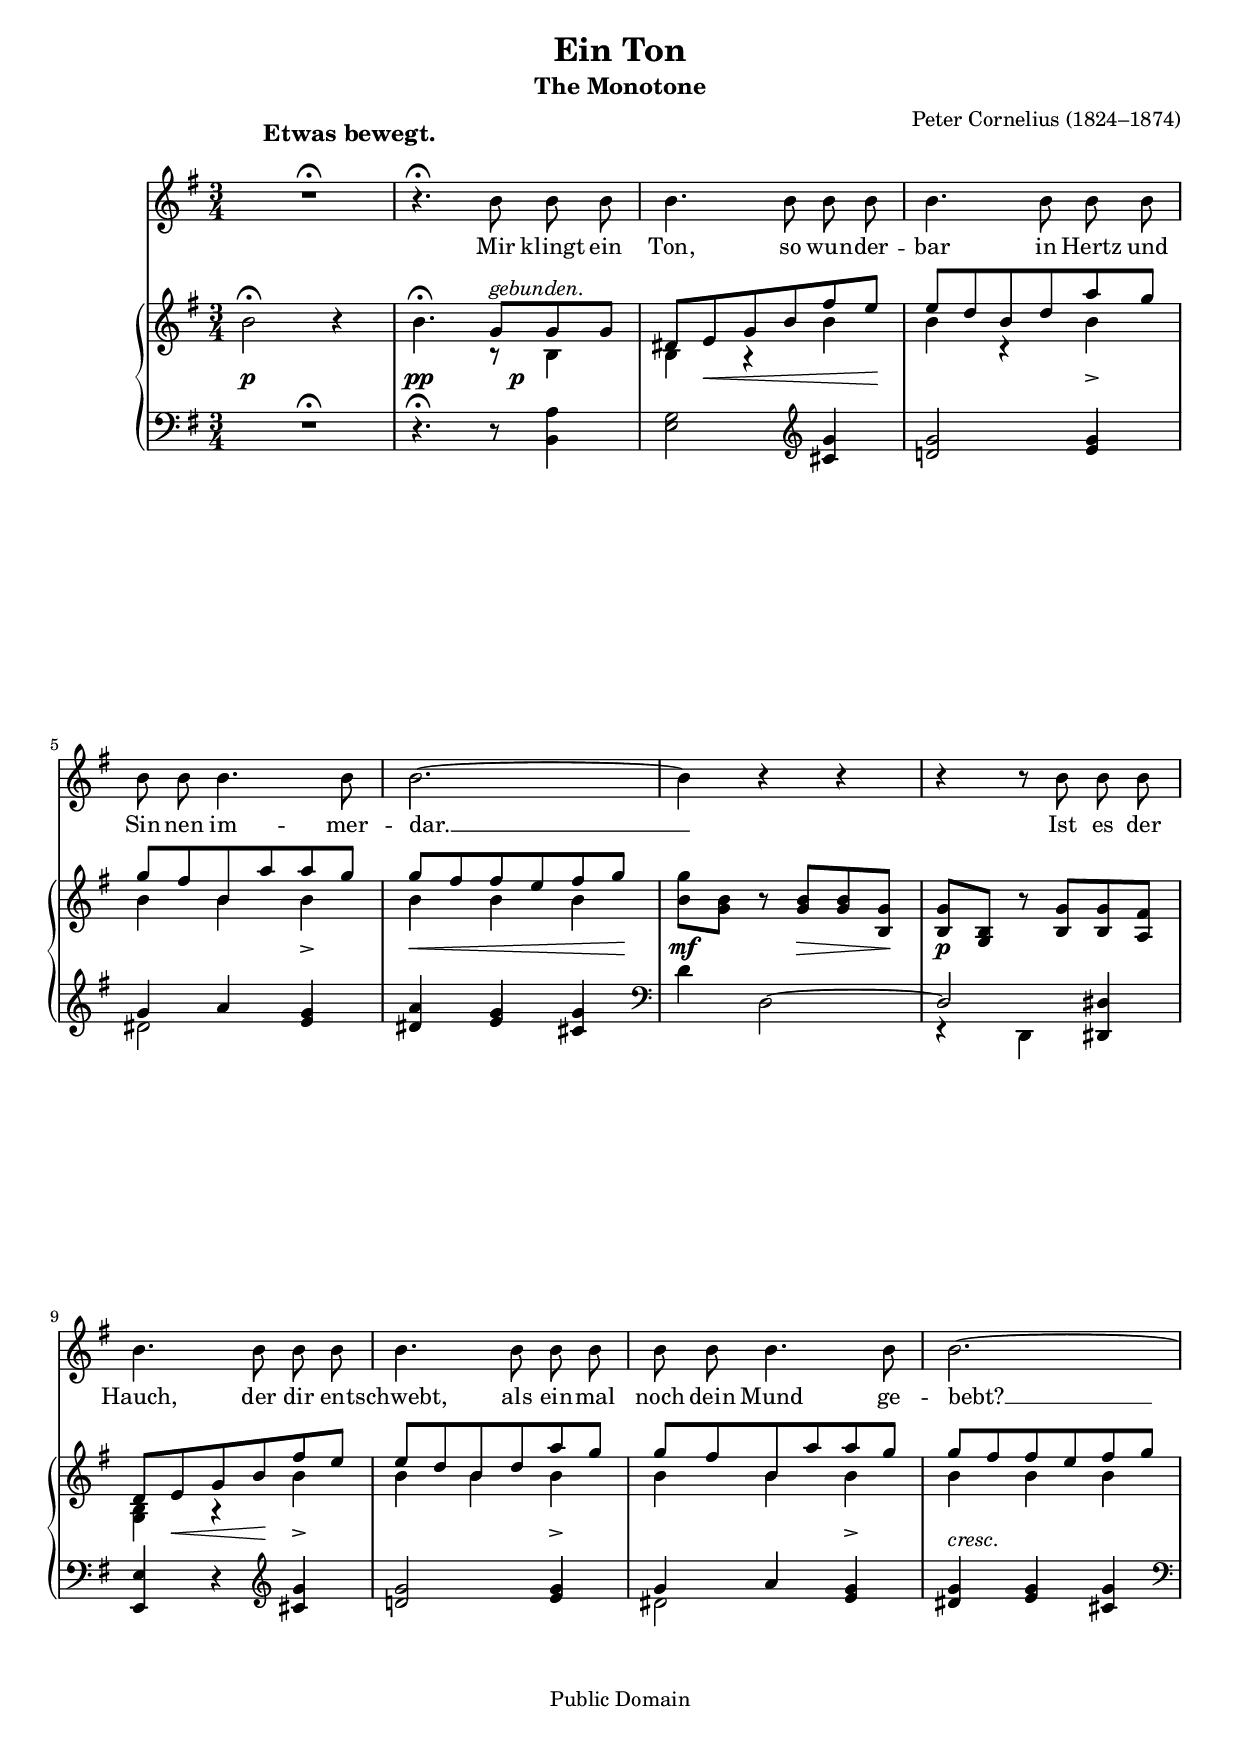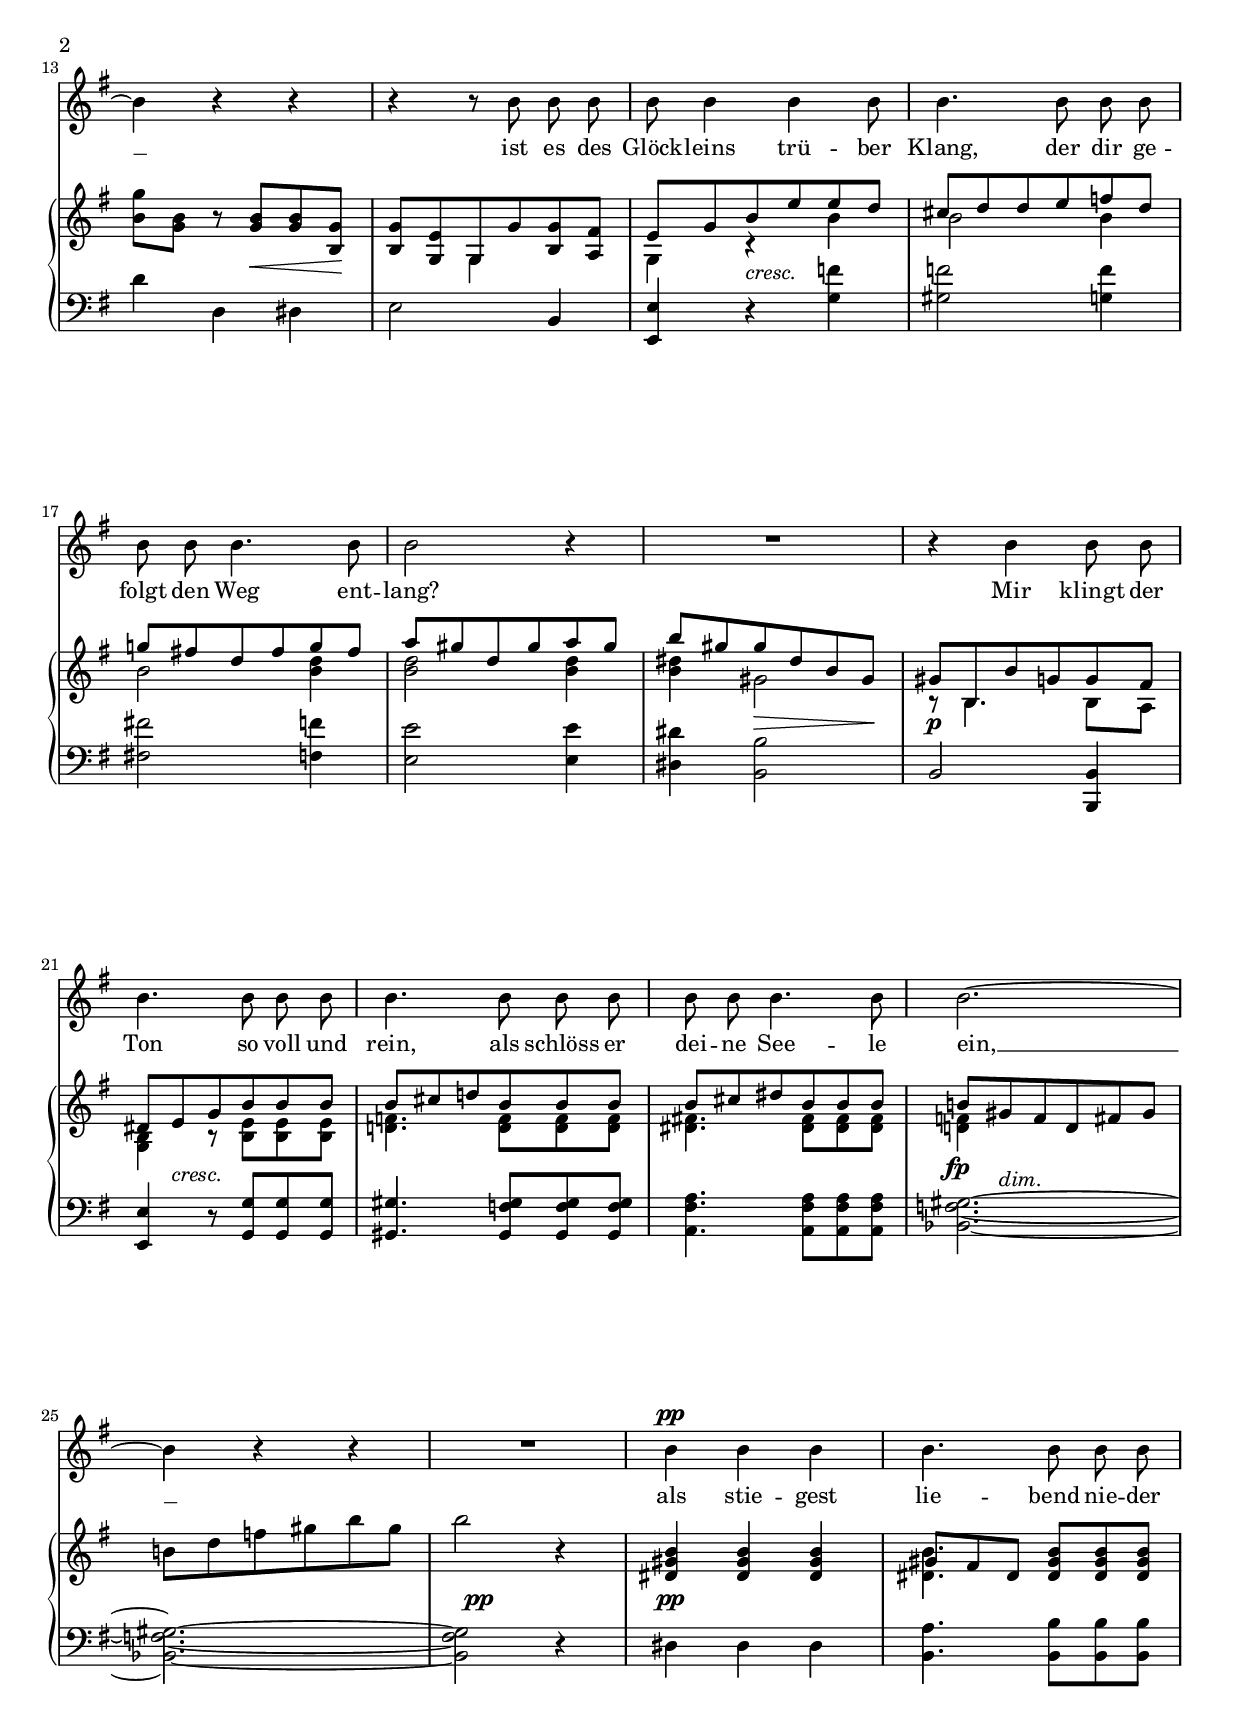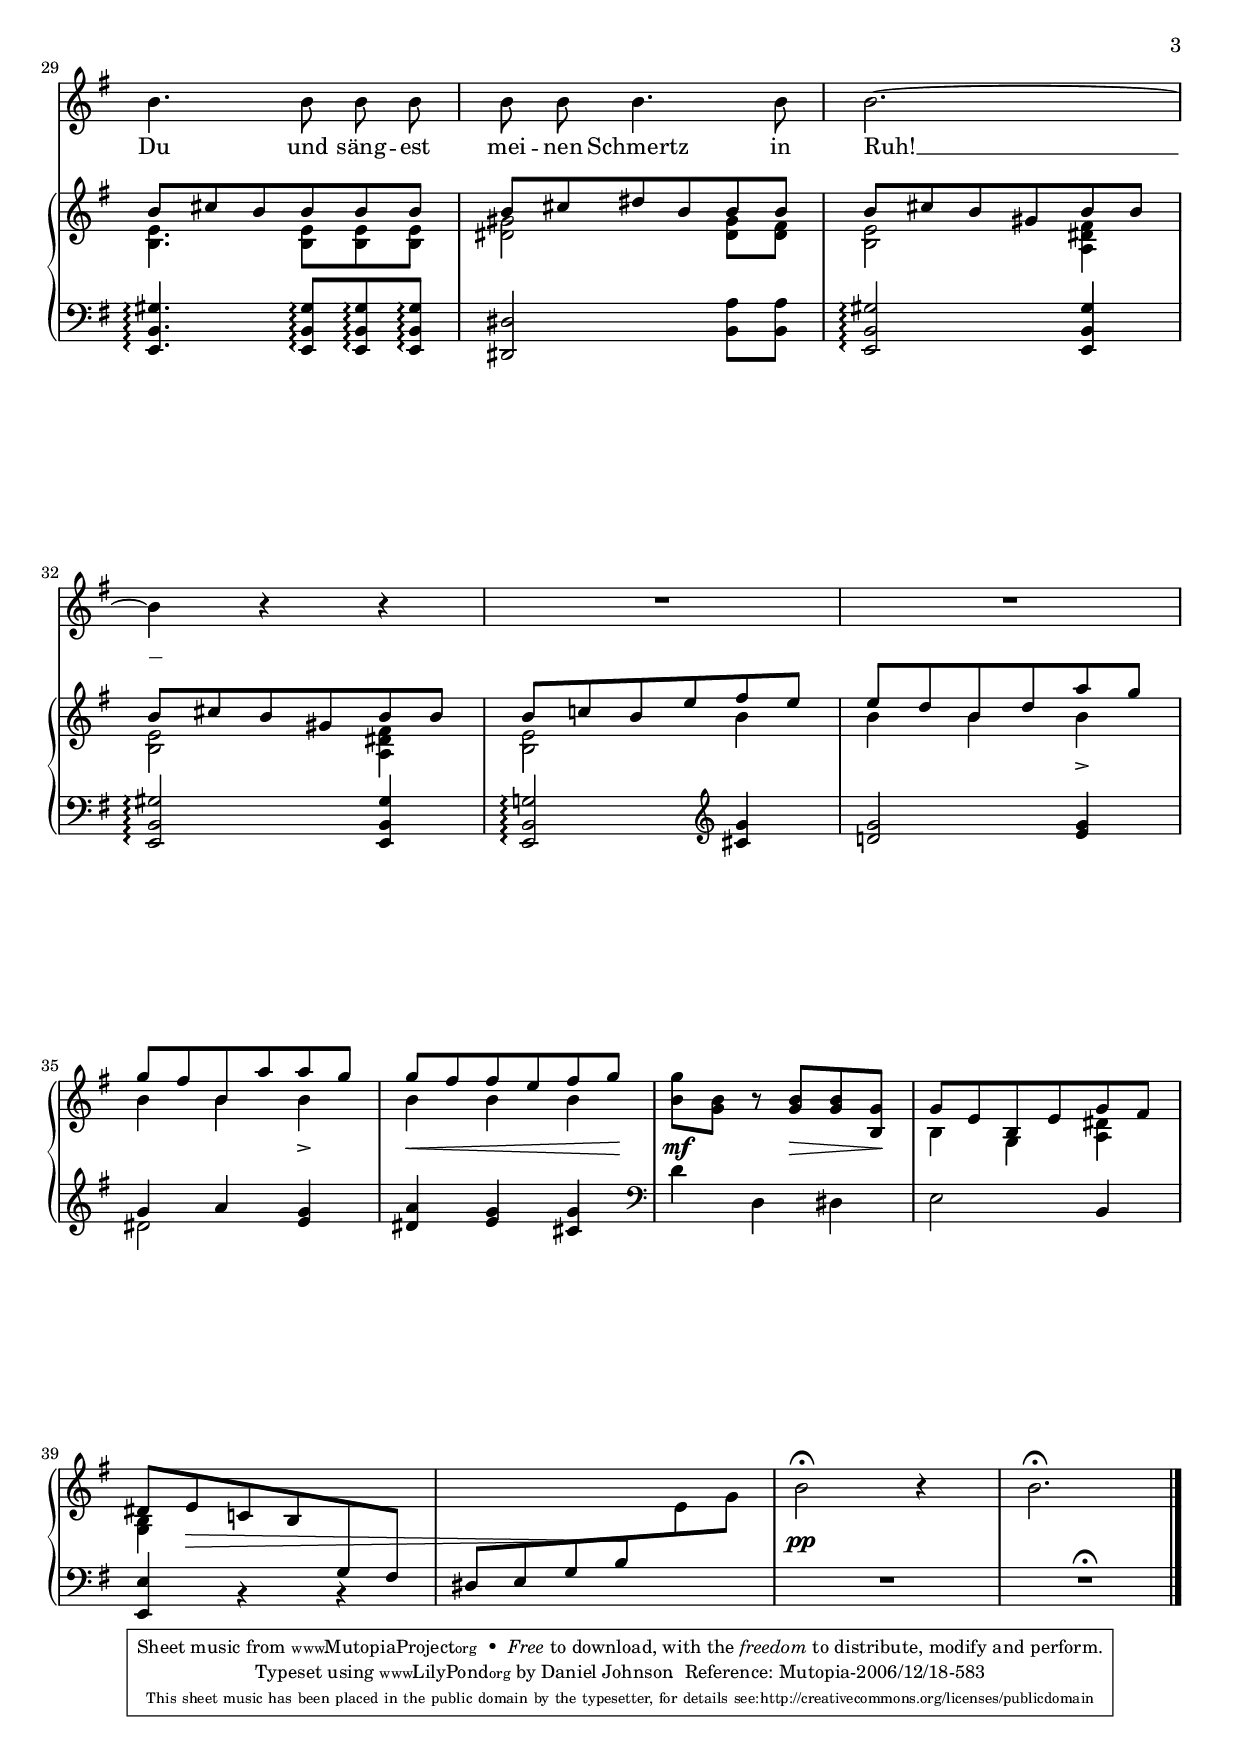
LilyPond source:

\version "2.10.0"
#(set-global-staff-size 18)

\paper {
	top-margin = 0.25\in
	bottom-margin = 0.25\in
	print-page-number = ##t
	head-separation = 0\in
	ragged-last-bottom = ##f
	system-count = 11
}

\header {
	title = "Ein Ton"
	subtitle = "The Monotone"
	composer = "Peter Cornelius (1824–1874)"

	%mutopia-specific headers:
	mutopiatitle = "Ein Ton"
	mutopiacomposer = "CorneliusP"
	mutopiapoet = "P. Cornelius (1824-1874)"
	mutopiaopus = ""
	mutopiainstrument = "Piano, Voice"
	date = "19th Century"
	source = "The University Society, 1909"
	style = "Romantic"
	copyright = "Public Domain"
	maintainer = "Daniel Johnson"
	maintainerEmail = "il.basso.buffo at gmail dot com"
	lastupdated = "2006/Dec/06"
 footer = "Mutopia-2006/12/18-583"
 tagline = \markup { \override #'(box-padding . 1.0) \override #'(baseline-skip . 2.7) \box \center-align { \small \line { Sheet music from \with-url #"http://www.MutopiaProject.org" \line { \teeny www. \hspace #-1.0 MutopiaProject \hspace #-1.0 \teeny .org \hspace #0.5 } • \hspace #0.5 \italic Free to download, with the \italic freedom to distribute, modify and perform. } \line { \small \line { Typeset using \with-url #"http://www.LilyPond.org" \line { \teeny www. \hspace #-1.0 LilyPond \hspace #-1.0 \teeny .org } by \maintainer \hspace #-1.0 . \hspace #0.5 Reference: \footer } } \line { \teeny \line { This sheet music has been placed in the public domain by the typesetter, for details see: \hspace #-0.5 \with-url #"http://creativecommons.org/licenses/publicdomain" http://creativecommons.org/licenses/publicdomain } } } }
}


sopNotes = {
	\clef treble
	\time 3/4
	\key e \minor
	\autoBeamOff
	%Page 1 Line 1
	\once \override Score.RehearsalMark #'extra-offset = #'(7.0 . 2.0)
	\mark \markup {\large \bold "Etwas bewegt."}
	R2.^\fermataMarkup | r4.\fermata b'8 b'8 b'8 | b'4. b'8 b'8 b'8 | b'4. b'8 b'8 b'8 |
	%Page 1 Line 2
	b'8 b'8 b'4. b'8 | b'2. ~ | b'4 r4 r4 | r4 r8 b'8 b'8 b'8 |
	%Page 1 Line 3
	b'4. b'8 b'8 b'8 | b'4. b'8 b'8 b'8 | b'8 b'8 b'4. b'8 |
	
	%Page 2 Line 1
	b'2. ~ | b'4 r4 r4 | r4 r8 b'8 b'8 b'8 | b'8 b'4 b'4 b'8 |
	%Page 2 Line 3
	b'4. b'8 b'8 b'8 | b'8 b'8 b'4. b'8 | b'2 r4 | R2. |
	%Page 2 Line 3
	r4 b'4 b'8 b'8 | b'4. b'8 b'8 b'8 | b'4. b'8 b'8 b'8 |
	%Page 2 Line 4
	b'8 b'8 b'4. b'8 | b'2. ~ | b'4 r4 r4 | R2. |
	
	%Page 3 Line 1
	b'4^\pp b'4 b'4 | b'4. b'8 b'8 b'8 | b'4. b'8 b'8 b'8 |
	%Page 3 Line 2
	b'8 b'8 b'4. b'8 | b'2. ~ | b'4 r4 r4 | R2. |
	R2.*8
}

rhOne = {
	\clef treble
	\time 3/4
	\key e \minor
	\oneVoice
	%Page 1 Line 1
	b'2\fermata b'4\rest | b'4.\fermata \voiceOne g'8^\markup{\italic "gebunden."}[ g'8 g'8] | dis'8[ e'8 g'8 b'8 fis''8 e''8] | e''8[ d''8 b'8 d''8 a''8 g''8] |
	%Page 1 Line 2
	g''8[ fis''8 b'8 a''8 a''8 g''8] | g''8[ fis''8 fis''8 e''8 fis''8 g''8] | \oneVoice <b' g''>8[ <g' b'>8] r8 <g' b'>8[ <g' b'>8 <b g'>8] | <b g'>8[ <g b>8] r8 <b g'>8[ <b g'>8 <a fis'>8] | \voiceOne
	%Page 1 Line 3
	d'8[ e'8 g'8 b'8 fis''8 e''8] | e''8[ d''8 b'8 d''8 a''8 g''8] | g''8[ fis''8 b'8 a''8 a''8 g''8] |
	%Page 2 Line 1
	g''8[ fis''8 fis''8 e''8 fis''8 g''8] | \oneVoice <b' g''>8[ <g' b'>8] r8 <g' b'>8[ <g' b'>8 <b g'>8] |
	\voiceOne <b g'>8[ <g e'>8 g8 g'8 <b g'>8 <a fis'>8] | e'8[ g'8 b'8 e''8 e''8 d''8] |
	%Page 2 Line 2
	cis''8[ d''8 d''8 e''8 f''8 d''8] | g''!8[ fis''!8 d''8 fis''8 g''8 fis''8] | a''8[ gis''8 d''8 gis''8 a''8 gis''8] | b''8[ gis''8 gis''8 dis''8 b'8 gis'8] |
	%Page 2 Line 3
	gis'8[ b8 b'8 g'8 g'8 fis'8] | dis'8[ e'8 g'8 b'8 b'8 b'8] | b'8[ cis''8 d''!8 b'8 b'8 b'8] |
	%Page 2 Line 4
	b'8[ cis''8 dis''8 b'8 b'8 b'8] | b'!8[ gis'8 f'8 d'8 fis'8 gis'8] | \oneVoice b'!8[ d''8 f''8 gis''8 b''8 gis''8] | b''2 r4 |
	%Page 3 Line 1
	<dis' gis' b'>4 <dis' gis' b'>4 <dis' gis' b'>4 | \stemDown <dis' b'>4. \voiceOne <dis' gis' b'>8[ <dis' gis' b'>8 <dis' gis' b'>8] | b'8[ cis''8 b'8 b'8 b'8 b'8] |
	%Page 3 Line 2
	b'8[ cis''8 dis''8 b'8 b'8 b'8] | b'8[ cis''8 b'8 gis'8 b'8 b'8] | b'8[ cis''8 b'8 gis'8 b'8 b'8] | b'8[ c''!8 b'8 e''8 fis''8 e''8] |
	%Page 3 Line 3
	e''8[ d''8 b'8 d''8 a''8 g''8] | g''8[ fis''8 b'8 a''8 a''8 g''8] | g''8[ fis''8 fis''8 e''8 fis''8 g''8] | \oneVoice <b' g''>8[ <g' b'>8] r8 <g' b'>8[ <g' b'>8 <b g'>8] | \voiceOne
	%Page 3 Line 4
	g'8[ e'8 b8 e'8 g'8 fis'8] | dis'8[ e'8 c'!8 b8 \change Staff = lh g8 fis8] | dis8[ e8 g8 b8 \change Staff = rh \stemDown e'8 g'8] | \oneVoice b'2\fermata r4 | b'2.\fermata \bar "|."
}

rhTwo = {
	\clef treble
	\time 3/4
	\key e \minor
	\voiceTwo
	s2. | s4. r8 b4 | b4 r4 b'4 | b'4 r4 b'4 |
	b'4 b'4 b'4 | b'4 b'4 b'4 | s2. | s2. |
	<g b>4 r4 b'4 | b'4 b'4 b'4 | b'4 b'4 b'4 |
	
	b'4 b'4 b'4 | s2. | s4 g4 s4 | g4 r4 b'4 |
	b'2 b'4 | b'2 <b' d''>4 | <b' d''>2 <b' d''>4 | <b' dis''>4 gis'2 |
	r8 \once\override Staff.NoteCollision #'merge-differently-dotted = ##t b4. b8 a8 | <g b>4 r8 <b e'>8[ <b e'>8 <b e'>8] | <d'! f'!>4. <d' f'>8[ <d' f'>8 <d' f'>8] |
	<dis' fis'!>4. <dis' fis'>8[ <dis' fis'>8 <dis' fis'>8] | <d'! f'>4 s2 | s2.*2 |
	
	s2. | \stemUp gis'8[ fis'8 dis'8] \voiceTwo s4. | <b e'>4. <b e'>8[ <b e'>8 <b e'>8] |
	<dis' gis'>2 <dis' gis'>8[ <dis' fis'>8] | <b e'>2 <a dis' fis'>4 | <b e'>2 <a dis' fis'>4 | <b e'>2 b'4 |
	b'4 b'4 b'4 | b'4 b'4 b'4 | b'4 b'4 b'4 | s2. |
	b4 g4 <a dis'>4 | <g b>4 s2 | s2.*3 |
}

lhOne = {
	\clef bass
	\time 3/4
	\key e \minor
	\oneVoice
	R2.^\fermataMarkup | r4.\fermata r8 <b, a>4 | <e g>2 \clef treble <cis' g'>4 | <d'! g'>2 <e' g'>4 |
	\voiceOne g'4 a'4 \oneVoice <e' g'>4 | <dis' a'>4 <e' g'>4 <cis' g'>4 | \clef bass d'4 d2 ~ | \voiceOne d2 \oneVoice <dis, dis>4 |
	<e, e>4 r4 \clef treble <cis' g'>4 | <d'! g'>2 <e' g'>4 | \voiceOne g'4 a'4 \oneVoice <e' g'>4 |
	
	<dis' g'>4 <e' g'>4 <cis' g'>4 | \clef bass d'4 d4 dis4 | e2 b,4 | <e, e>4 r4 <g f'>4 |
	<gis f'>2 <g f'>4 | <fis! fis'!>2 <f f'>4 | <e e'>2 <e e'>4 | <dis dis'>4 <b, b>2 |
	b,2 <b,, b,>4 | <e, e>4 r8 <g, g>8[ <g, g>8 <g, g>8] | <gis, gis>4. <gis, f gis>8[ <gis, f gis>8 <gis, f gis>8] |
	<a, fis a>4. <a, fis a>8[ <a, fis a>8 <a, fis a>8] | <bes, f gis>2. ~ | <bes, f gis>2. ~ | <bes, f gis>2 r4 |
	
	dis4 dis4 dis4 | <b, a>4. <b, b>8[ <b, b>8 <b, b>8] | <e, b, gis>4.\arpeggio <e, b, gis>8\arpeggio[ <e, b, gis>8\arpeggio <e, b, gis>8\arpeggio] |
	<dis, dis>2 <b, a>8[ <b, a>8] | <e, b, gis>2\arpeggio <e, b, gis>4 | <e, b, gis>2\arpeggio <e, b, gis>4 | <e, b, g!>2\arpeggio \clef treble <cis' g'>4 |
	<d'! g'>2 <e' g'>4 | \voiceOne g'4 a'4 \oneVoice <e' g'>4 | <dis' a'>4 <e' g'>4 <cis' g'>4 | \clef bass d'4 d4 dis4 |
	e2 b,4 | <e, e>4 b,4\rest b,4\rest | s2. | R2. | R2.^\fermataMarkup
}

lhTwo = {
	\clef bass
	\time 3/4
	\key e \minor
	\voiceTwo
	s2.*4
	dis'2 s4 | s2. | s2. | e,4\rest d,4 s4 |
	s2.*2 | dis'2 s4
	
	s2.*4
	s2.*4
	s2.*3
	s2.*3
	
	s2.*3
	s2.*4
	s2. s2. | dis'2 s4
}

dynamics = {
	s2.\p | s4.\pp s16 s16\p s4 | s8 s8\< s4. s8\! | s2 s4-> |
	s2 s4-> | s2\< s8 s8\! s4.\mf s4\> s8\! | s2.\p |
	s8 s8\< s8 s8\! s4-> | s2 s4-> | s2 s4-> |
	
	s2.-"cresc." | s4. s8\< s8 s8\! | s2. | s4 s4-"cresc." s4 |
	s2.*3 | s4 s4.\> s8\! |
	s2.\p | s8 s8-"cresc." s2 | s2. |
	s2. | s8\fp s8-"dim." s2 | s2. | s8 s8\pp s2 |
	
	s2.\pp | s2.*2 |
	s2.*4
	s2 s4-> | s2 s4-> | s2\< s8 s8\! | s4.\mf s8\> s8 s8\! |
	s2. | s8 s8\> s2 | s4. s8\! s4 | s2.\pp
}

textGer = \lyricmode {
	Mir klingt ein Ton, so wun -- der -- bar in Hertz und Sin -- nen im -- mer -- dar. __
	Ist es der Hauch, der dir ent -- schwebt, als ein -- mal noch dein Mund ge -- bebt? __
	ist es des Glöck -- leins trü -- ber Klang, der dir ge -- folgt den Weg ent -- lang?
	Mir klingt der Ton so voll und rein, als schlöss er dei -- ne See -- le ein, __
	als stie -- gest lie -- bend nie -- der Du und säng -- est mei -- nen Schmertz in Ruh! __
}

\score {
	<<
		\context Staff = melStaff {
			\context Voice = mel { \sopNotes }
			\override Staff.VerticalAxisGroup #'minimum-Y-extent = #'(-3 . 3)
		}
		\lyricsto mel \new Lyrics \textGer

		\context PianoStaff <<
			\context Staff = rh {
				<<
					\context Voice = rhA { \rhOne }
					\context Voice = rhB { \rhTwo }
				>>
			}
			\context Dynamics = dynamics \dynamics
			\context Staff = lh
			{
				<<
					\context Voice = lhA { \lhOne }
					\context Voice = lhB { \lhTwo }
				>>
			}
		>>
	>>
	\layout {
		\context { \RemoveEmptyStaffContext }
		\context {
			\type "Engraver_group"
			\name Dynamics
			\alias Voice % So that \cresc works, for example.
			\consists "Output_property_engraver"
     
			\override VerticalAxisGroup #'minimum-Y-extent = #'(-1 . 1)
			\consists "Script_engraver"
			\consists "Dynamic_engraver"
			\consists "Text_engraver"
     
			\override TextScript #'font-size = #1.0
			\override TextScript #'font-shape = #'italic
			\override TextScript #'extra-offset = #'(0 . 1.0)
			\override DynamicText #'extra-offset = #'(0 . 2.5)
			\override Script #'extra-offset = #'(0 . 1.0)
			\override Hairpin #'extra-offset = #'(0 . 2.5)
     
			\consists "Skip_event_swallow_translator"
     
			\consists "Axis_group_engraver"
		}
		\context {
			\PianoStaff
			\accepts Dynamics
			\override VerticalAlignment #'forced-distance = #6.5
		}
		\context {
			\Staff
			\override SeparationItem #'padding = #0.75
		}
	}
	
  \midi {
    \context {
      \Score
      tempoWholesPerMinute = #(ly:make-moment 90 4)
      }
    }


}
